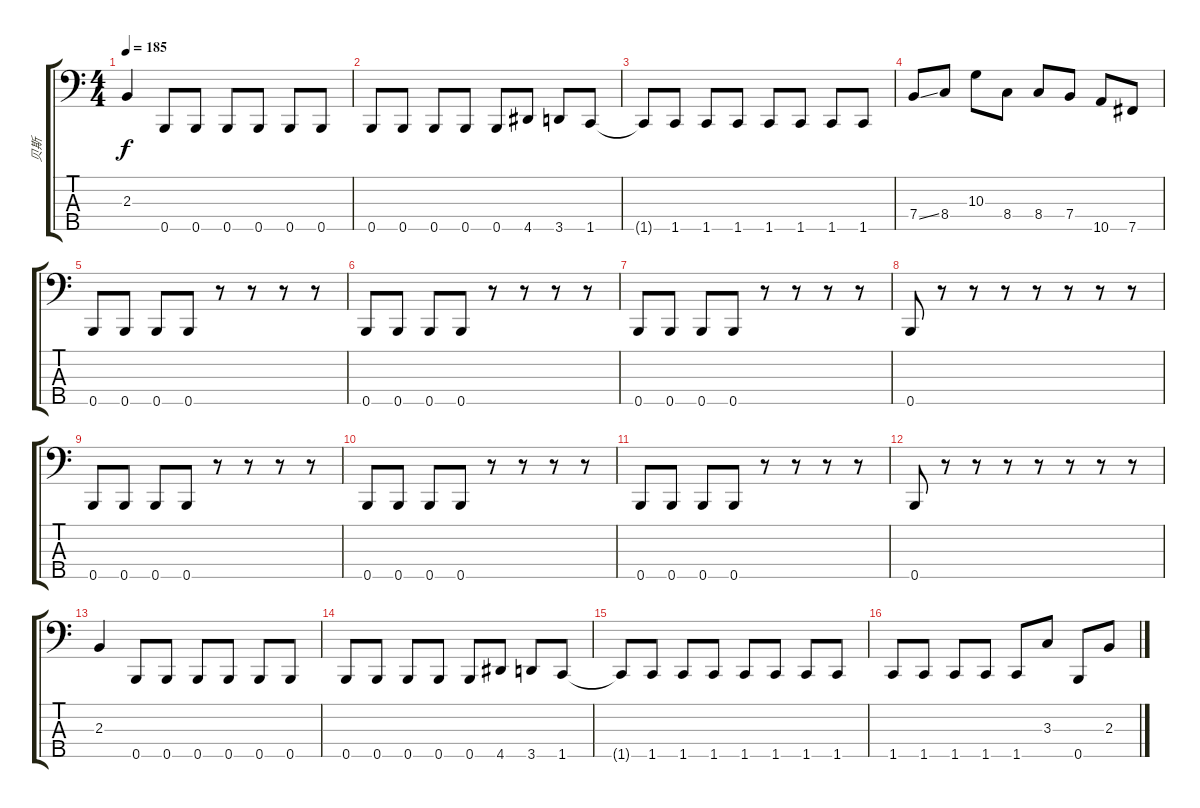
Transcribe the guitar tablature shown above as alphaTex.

\track ("贝斯" "贝斯") {instrument electricbasspick}
\staff {score tabs}
\tuning (G2 D2 A1 E1 B0) {hide}
\ts (4 4)
\tempo 185
\clef f4
\ks c
2.3{t}.4{dy f} 0.5.8 0.5.8 0.5.8 0.5.8 0.5.8 0.5.8 |
0.5.8 0.5.8 0.5.8 0.5.8 0.5.8 4.5.8 3.5.8 1.5.8 |
1.5{t}.8 1.5.8 1.5.8 1.5.8 1.5.8 1.5.8 1.5.8 1.5.8 |
7.4{ss}.8 8.4.8 10.3.8 8.4.8 8.4.8 7.4.8 10.5.8 7.5.8 |
0.5.8 0.5.8 0.5.8 0.5.8 r.8 r.8 r.8 r.8 |
0.5.8 0.5.8 0.5.8 0.5.8 r.8 r.8 r.8 r.8 |
0.5.8 0.5.8 0.5.8 0.5.8 r.8 r.8 r.8 r.8 |
0.5.8 r.8 r.8 r.8 r.8 r.8 r.8 r.8 |
0.5.8 0.5.8 0.5.8 0.5.8 r.8 r.8 r.8 r.8 |
0.5.8 0.5.8 0.5.8 0.5.8 r.8 r.8 r.8 r.8 |
0.5.8 0.5.8 0.5.8 0.5.8 r.8 r.8 r.8 r.8 |
0.5.8 r.8 r.8 r.8 r.8 r.8 r.8 r.8 |
2.3.4 0.5.8 0.5.8 0.5.8 0.5.8 0.5.8 0.5.8 |
0.5.8 0.5.8 0.5.8 0.5.8 0.5.8 4.5.8 3.5.8 1.5.8 |
1.5{t}.8 1.5.8 1.5.8 1.5.8 1.5.8 1.5.8 1.5.8 1.5.8 |
1.5.8 1.5.8 1.5.8 1.5.8 1.5.8 3.3.8 0.5.8 2.3.8
